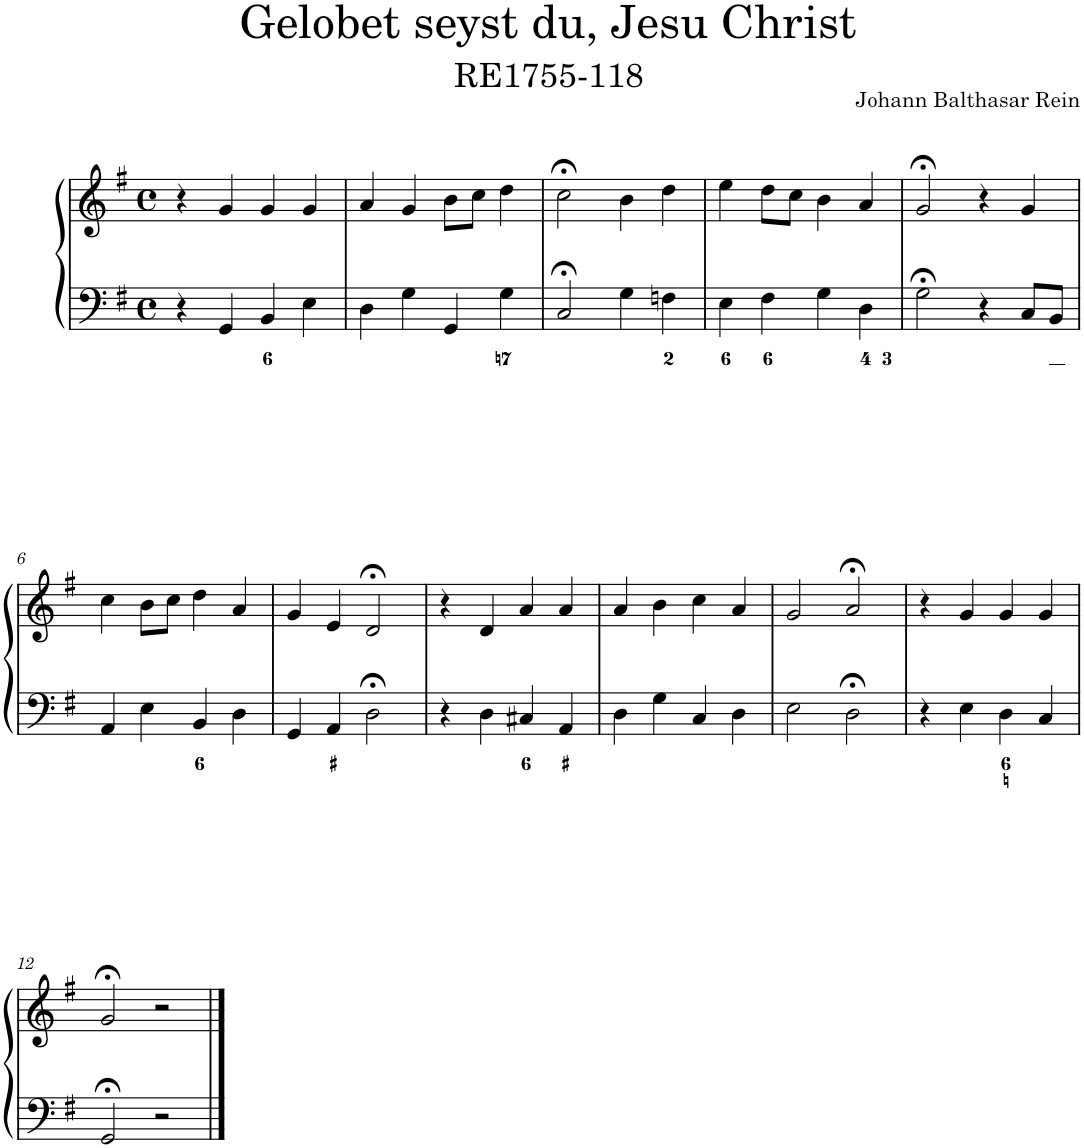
**kern	**kern
*part1	*part1
*staff2	*staff1
*I"Piano	*
*I'Pno.	*
*clefF4	*clefG2
*k[f#]	*k[f#]
*M4/4	*M4/4
*met(c)	*met(c)
=1	=1
4r	4r
4GG/	4g/
4BB/	4g/
4E\	4g/
=2	=2
4D\	4a/
4G\	4g/
4GG/	8b\L
.	8cc\J
4G\	4dd\
=3	=3
2C;</	2cc;<\
4G\	4b\
4Fn\	4dd\
=4	=4
4E\	4ee\
4F#\	8dd\L
.	8cc\J
4G\	4b\
4D\	4a/
=5	=5
2G;<\	2g;</
4r	4r
8C/L	4g/
8BB/J	.
!!LO:LB:g=z
=6	=6
4AA/	4cc\
4E\	8b\L
.	8cc\J
4BB/	4dd\
4D\	4a/
=7	=7
4GG/	4g/
4AA/	4e/
2D;<\	2d;</
=8	=8
4r	4r
4D\	4d/
4C#X/	4a/
4AA/	4a/
=9	=9
4D\	4a/
4G\	4b\
4C/	4cc\
4D\	4a/
=10	=10
2E\	2g/
2D;<\	2a;</
=11	=11
4r	4r
4E\	4g/
4D\	4g/
4C/	4g/
!!LO:LB:g=z
=12	=12
2GG;</	2g;</
2r	2r
==	==
*-	*-
